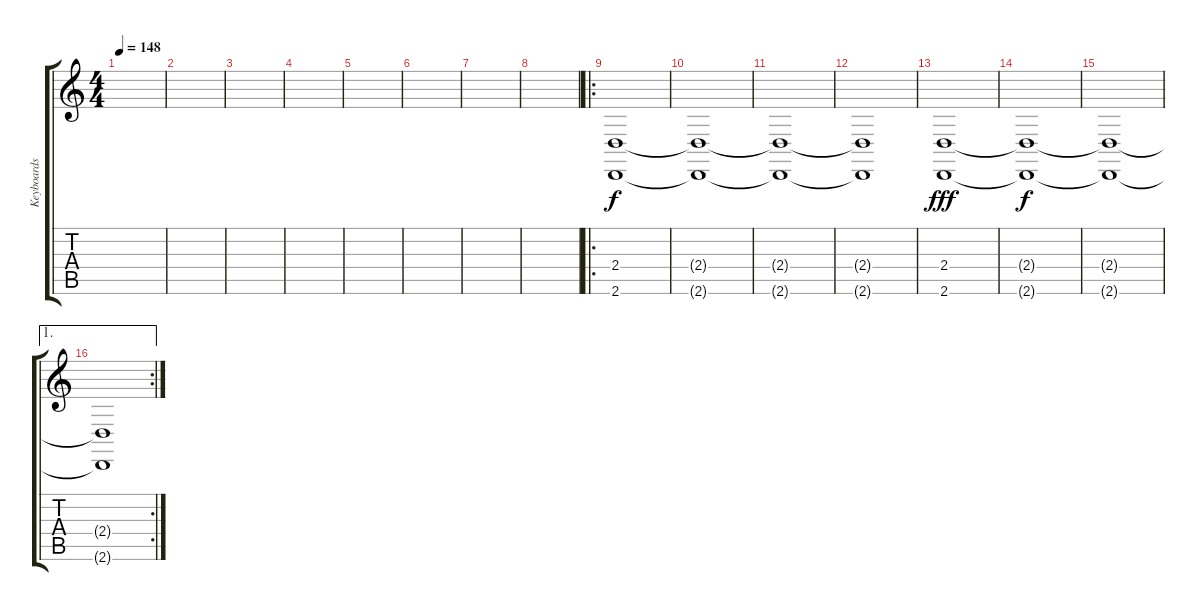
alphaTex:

\track ("Keyboards" "Keyboards") {instrument acousticgrandpiano}
\staff {score tabs}
\tuning (D4 A3 F3 C3 G2 C2) {hide}
\ts (4 4)
\tempo 148
\clef g2
\ks c
|
|
|
|
|
|
|
|
\ro
(2.4 2.6).1 |
(2.4{t} 2.6{t}).1{dy f} |
(2.4{t} 2.6{t}).1 |
(2.4{t} 2.6{t}).1 |
(2.4 2.6).1{dy fff} |
(2.4{t} 2.6{t}).1{dy f} |
(2.4{t} 2.6{t}).1 |
\ae 1
\rc 2
(2.4{t} 2.6{t}).1
